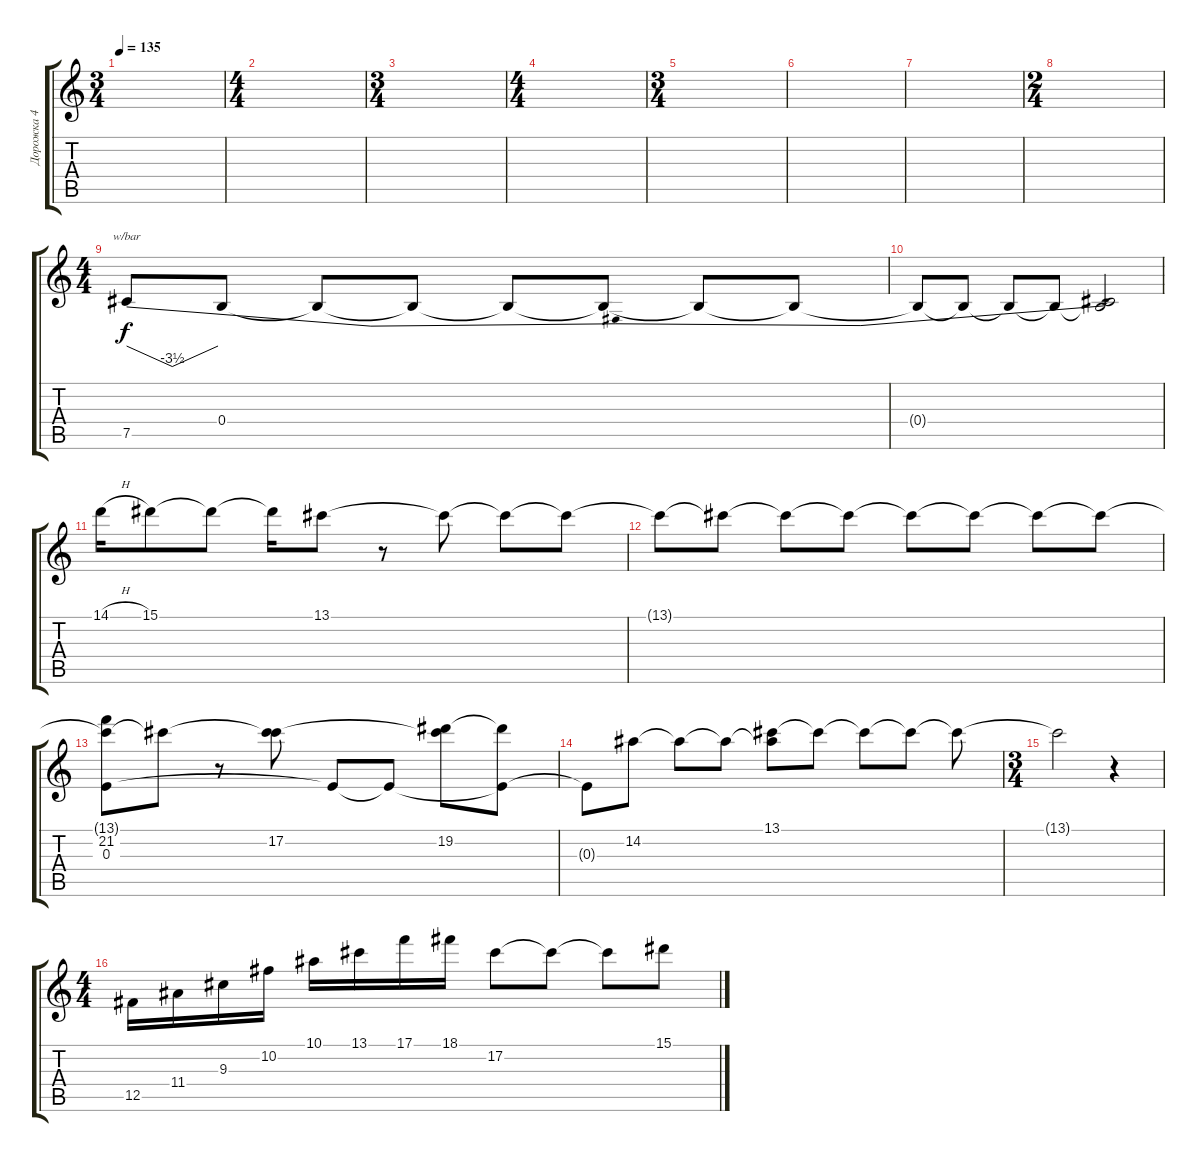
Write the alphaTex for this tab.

\track ("Дорожка 4" "Дорожка 4") {instrument overdrivenguitar}
\staff {score tabs}
\tuning (C4 Ab3 E3 B2 Gb2 B1) {hide}
\ts (3 4)
\tempo 135
\clef g2
\ks c
|
\ts (4 4)
|
\ts (3 4)
|
\ts (4 4)
|
\ts (3 4)
|
|
|
\ts (2 4)
|
\ts (4 4)
7.5.8{tbe (dip default 0 0 30 -14 60 0)} 0.4.8 0.4{t}.8 0.4{t}.8 0.4{t}.8 0.4{t}.8 0.4{t}.8 0.4{t}.8 |
0.4{t}.8 0.4{t}.8 0.4{t}.8 0.4{t}.8 (0.4{t} 7.5{t}).2 |
14.1{h}.16 15.1.8 15.1{t}.8 15.1{t}.16 13.1.8 r.8 13.1{t}.8 13.1{t}.8 13.1{t}.8 |
13.1{t}.8 13.1{t}.8 13.1{t}.8 13.1{t}.8 13.1{t}.8 13.1{t}.8 13.1{t}.8 13.1{t}.8 |
(13.1{t} 21.2 0.3).8 13.1{t}.8 r.8 (13.1{t} 17.2).8 0.3{t}.8 0.3{t}.8 (13.1{t} 19.2).8 (19.2{t} 0.3{t}).8 |
0.3{t}.8 14.2.8 14.2{t}.8 14.2{t}.8 (13.1 14.2{t}).8 13.1{t}.8 13.1{t}.8 13.1{t}.8 13.1{t}.8 |
\ts (3 4)
13.1{t}.2 r.4 |
\ts (4 4)
12.5.16 11.4.16 9.3.16 10.2.16 10.1.16 13.1.16 17.1.16 18.1.16 17.2.8 17.2{t}.8 17.2{t}.8 15.1.8
